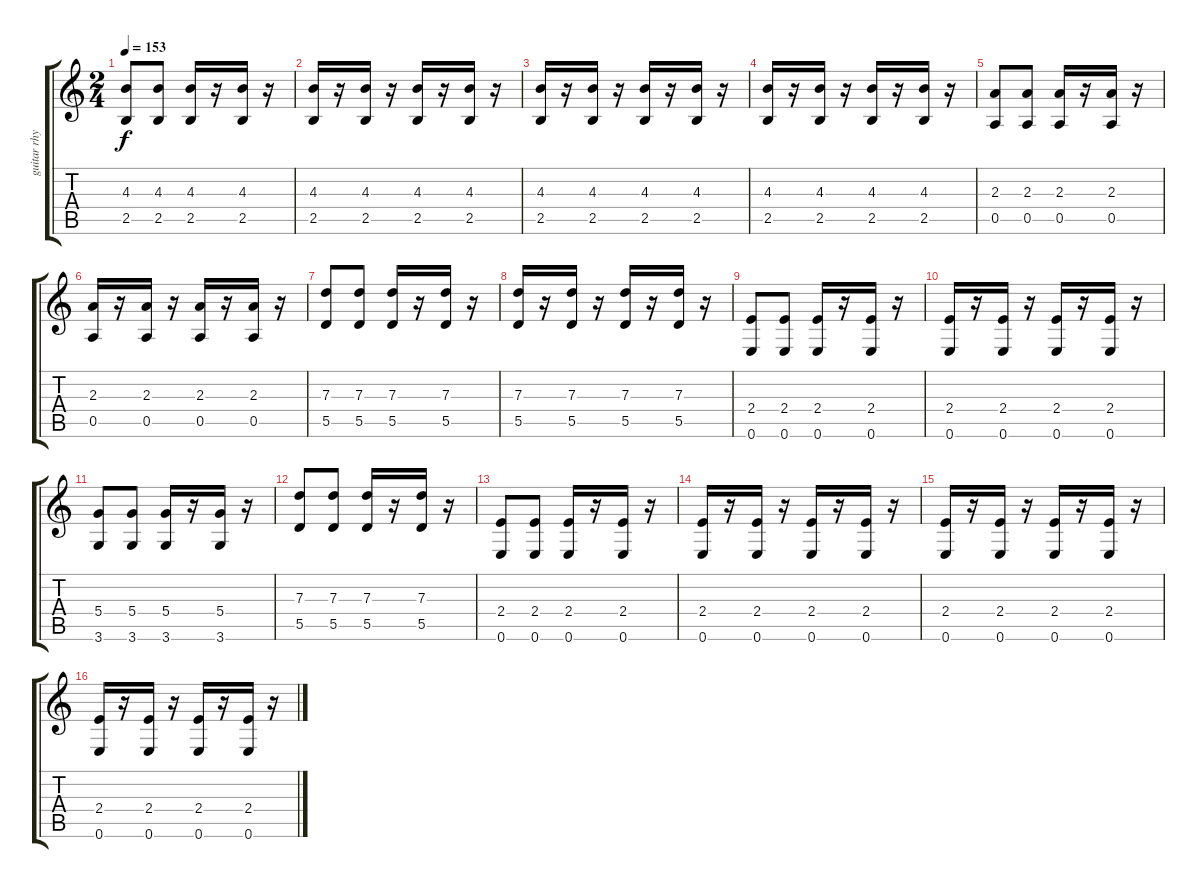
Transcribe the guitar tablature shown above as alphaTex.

\track ("guitar rhythm right" "guitar rhy") {instrument distortionguitar}
\staff {score tabs}
\tuning (E4 B3 G3 D3 A2 E2) {hide}
\ts (2 4)
\tempo 153
\clef g2
\ks c
(4.3 2.5).8{dy f} (4.3 2.5).8 (4.3 2.5).16 r.16 (4.3 2.5).16 r.16 |
(4.3 2.5).16 r.16 (4.3 2.5).16 r.16 (4.3 2.5).16 r.16 (4.3 2.5).16 r.16 |
(4.3 2.5).16 r.16 (4.3 2.5).16 r.16 (4.3 2.5).16 r.16 (4.3 2.5).16 r.16 |
(4.3 2.5).16 r.16 (4.3 2.5).16 r.16 (4.3 2.5).16 r.16 (4.3 2.5).16 r.16 |
(2.3 0.5).8 (2.3 0.5).8 (2.3 0.5).16 r.16 (2.3 0.5).16 r.16 |
(2.3 0.5).16 r.16 (2.3 0.5).16 r.16 (2.3 0.5).16 r.16 (2.3 0.5).16 r.16 |
(7.3 5.5).8 (7.3 5.5).8 (7.3 5.5).16 r.16 (7.3 5.5).16 r.16 |
(7.3 5.5).16 r.16 (7.3 5.5).16 r.16 (7.3 5.5).16 r.16 (7.3 5.5).16 r.16 |
(2.4 0.6).8 (2.4 0.6).8 (2.4 0.6).16 r.16 (2.4 0.6).16 r.16 |
(2.4 0.6).16 r.16 (2.4 0.6).16 r.16 (2.4 0.6).16 r.16 (2.4 0.6).16 r.16 |
(5.4 3.6).8 (5.4 3.6).8 (5.4 3.6).16 r.16 (5.4 3.6).16 r.16 |
(7.3 5.5).8 (7.3 5.5).8 (7.3 5.5).16 r.16 (7.3 5.5).16 r.16 |
(2.4 0.6).8 (2.4 0.6).8 (2.4 0.6).16 r.16 (2.4 0.6).16 r.16 |
(2.4 0.6).16 r.16 (2.4 0.6).16 r.16 (2.4 0.6).16 r.16 (2.4 0.6).16 r.16 |
(2.4 0.6).16 r.16 (2.4 0.6).16 r.16 (2.4 0.6).16 r.16 (2.4 0.6).16 r.16 |
(2.4 0.6).16 r.16 (2.4 0.6).16 r.16 (2.4 0.6).16 r.16 (2.4 0.6).16 r.16
